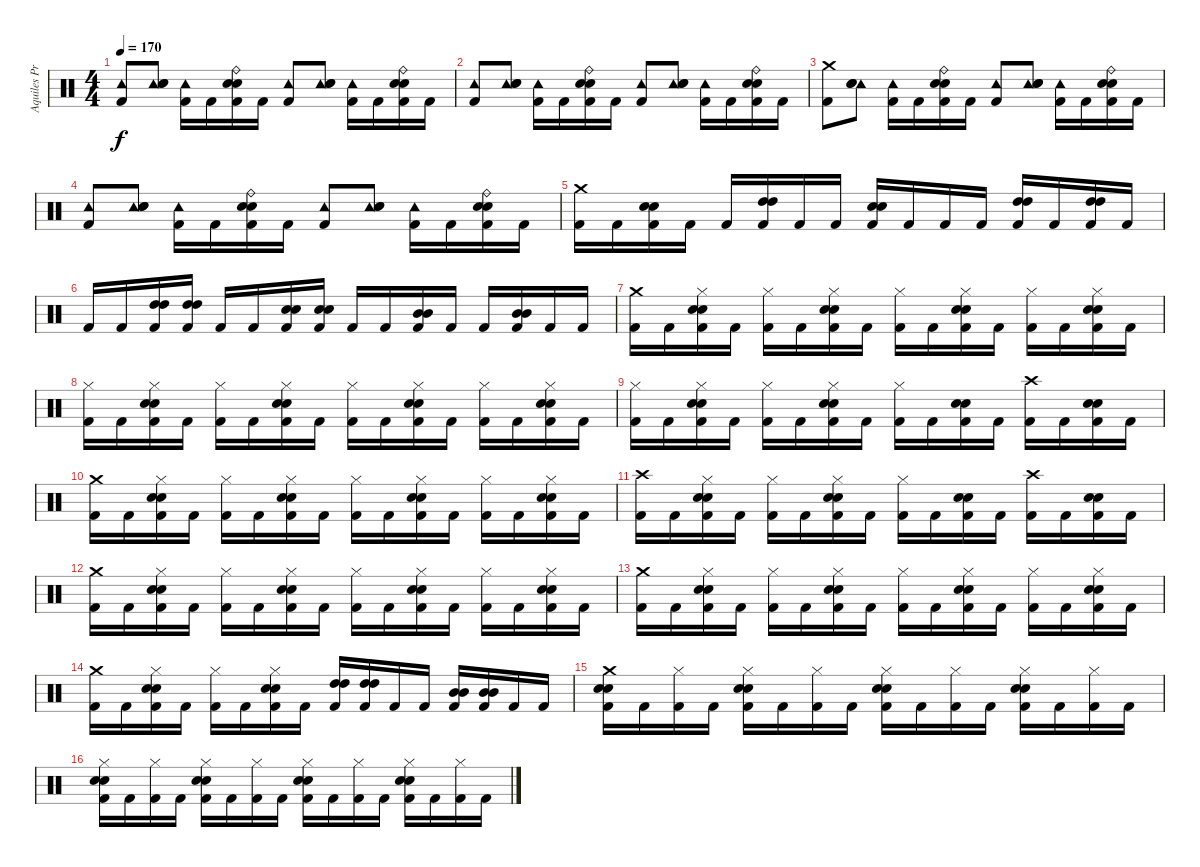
\track ("Aquiles Priester" "Aquiles Pr") {instrument percussion}
\staff {score}
\articulation defaults
\ts (4 4)
\tempo 170
\clef neutral
\ks c
("Tambourine (hit)" "Kick (hit) 2").8{dy f} ("Tambourine (hit)" "Electric Snare (hit)" "Snare (hit) 2").8 ("Tambourine (hit)" "Kick (hit) 2").16 "Kick (hit) 2".16 ("Ride (bell)" "Electric Snare (hit)" "Snare (hit) 2" "Kick (hit) 2").16 "Kick (hit) 2".16 ("Tambourine (hit)" "Kick (hit) 2").8 ("Tambourine (hit)" "Electric Snare (hit)" "Snare (hit) 2").8 ("Tambourine (hit)" "Kick (hit) 2").16 "Kick (hit) 2".16 ("Ride (bell)" "Electric Snare (hit)" "Snare (hit) 2" "Kick (hit) 2").16 "Kick (hit) 2".16 |
("Tambourine (hit)" "Kick (hit) 2").8 ("Tambourine (hit)" "Electric Snare (hit)" "Snare (hit) 2").8 ("Tambourine (hit)" "Kick (hit) 2").16 "Kick (hit) 2".16 ("Ride (bell)" "Electric Snare (hit)" "Snare (hit) 2" "Kick (hit) 2").16 "Kick (hit) 2".16 ("Tambourine (hit)" "Kick (hit) 2").8 ("Tambourine (hit)" "Electric Snare (hit)" "Snare (hit) 2").8 ("Tambourine (hit)" "Kick (hit) 2").16 "Kick (hit) 2".16 ("Ride (bell)" "Electric Snare (hit)" "Snare (hit) 2" "Kick (hit) 2").16 "Kick (hit) 2".16 |
("Crash medium (hit)" "Kick (hit) 2").8 ("Tambourine (hit)" "Electric Snare (hit)" "Snare (hit) 2").8 ("Tambourine (hit)" "Kick (hit) 2").16 "Kick (hit) 2".16 ("Ride (bell)" "Electric Snare (hit)" "Snare (hit) 2" "Kick (hit) 2").16 "Kick (hit) 2".16 ("Tambourine (hit)" "Kick (hit) 2").8 ("Tambourine (hit)" "Electric Snare (hit)" "Snare (hit) 2").8 ("Tambourine (hit)" "Kick (hit) 2").16 "Kick (hit) 2".16 ("Ride (bell)" "Electric Snare (hit)" "Snare (hit) 2" "Kick (hit) 2").16 "Kick (hit) 2".16 |
("Tambourine (hit)" "Kick (hit) 2").8 ("Tambourine (hit)" "Electric Snare (hit)" "Snare (hit) 2").8 ("Tambourine (hit)" "Kick (hit) 2").16 "Kick (hit) 2".16 ("Ride (bell)" "Electric Snare (hit)" "Snare (hit) 2" "Kick (hit) 2").16 "Kick (hit) 2".16 ("Tambourine (hit)" "Kick (hit) 2").8 ("Tambourine (hit)" "Electric Snare (hit)" "Snare (hit) 2").8 ("Tambourine (hit)" "Kick (hit) 2").16 "Kick (hit) 2".16 ("Ride (bell)" "Electric Snare (hit)" "Snare (hit) 2" "Kick (hit) 2").16 "Kick (hit) 2".16 |
("Crash medium (hit)" "Kick (hit) 2").16 "Kick (hit) 2".16 ("Electric Snare (hit)" "Snare (hit) 2" "Kick (hit) 2").16 "Kick (hit) 2".16 "Kick (hit) 2".16 ("High Tom (hit)" "High Tom (hit)" "Kick (hit) 2").16 "Kick (hit) 2".16 "Kick (hit) 2".16 ("Electric Snare (hit)" "Snare (hit) 2" "Kick (hit) 2").16 "Kick (hit) 2".16 "Kick (hit) 2".16 "Kick (hit) 2".16 ("High Tom (hit)" "High Tom (hit)" "Kick (hit) 2").16 "Kick (hit) 2".16 ("High Tom (hit)" "High Tom (hit)" "Kick (hit) 2").16 "Kick (hit) 2".16 |
"Kick (hit) 2".16 "Kick (hit) 2".16 ("High Tom (hit)" "High Tom (hit)" "Kick (hit) 2").16 ("High Tom (hit)" "High Tom (hit)" "Kick (hit) 2").16 "Kick (hit) 2".16 "Kick (hit) 2".16 ("Electric Snare (hit)" "Snare (hit) 2" "Kick (hit) 2").16 ("Electric Snare (hit)" "Snare (hit) 2" "Kick (hit) 2").16 "Kick (hit) 2".16 "Kick (hit) 2".16 ("Mid Tom (hit)" "Mid Tom (hit)" "Kick (hit) 2").16 "Kick (hit) 2".16 "Kick (hit) 2".16 ("Mid Tom (hit)" "Mid Tom (hit)" "Kick (hit) 2").16 "Kick (hit) 2".16 "Kick (hit) 2".16 |
("Crash medium (hit)" "Kick (hit) 2").16 "Kick (hit) 2".16 ("Hi-Hat (closed)" "Electric Snare (hit)" "Snare (hit) 2" "Kick (hit) 2").16 "Kick (hit) 2".16 ("Hi-Hat (closed)" "Kick (hit) 2").16 "Kick (hit) 2".16 ("Hi-Hat (closed)" "Electric Snare (hit)" "Snare (hit) 2" "Kick (hit) 2").16 "Kick (hit) 2".16 ("Hi-Hat (closed)" "Kick (hit) 2").16 "Kick (hit) 2".16 ("Hi-Hat (closed)" "Electric Snare (hit)" "Snare (hit) 2" "Kick (hit) 2").16 "Kick (hit) 2".16 ("Hi-Hat (closed)" "Kick (hit) 2").16 "Kick (hit) 2".16 ("Hi-Hat (closed)" "Electric Snare (hit)" "Snare (hit) 2" "Kick (hit) 2").16 "Kick (hit) 2".16 |
("Hi-Hat (closed)" "Kick (hit) 2").16 "Kick (hit) 2".16 ("Hi-Hat (closed)" "Electric Snare (hit)" "Snare (hit) 2" "Kick (hit) 2").16 "Kick (hit) 2".16 ("Hi-Hat (closed)" "Kick (hit) 2").16 "Kick (hit) 2".16 ("Hi-Hat (closed)" "Electric Snare (hit)" "Snare (hit) 2" "Kick (hit) 2").16 "Kick (hit) 2".16 ("Hi-Hat (closed)" "Kick (hit) 2").16 "Kick (hit) 2".16 ("Hi-Hat (closed)" "Electric Snare (hit)" "Snare (hit) 2" "Kick (hit) 2").16 "Kick (hit) 2".16 ("Hi-Hat (closed)" "Kick (hit) 2").16 "Kick (hit) 2".16 ("Hi-Hat (closed)" "Electric Snare (hit)" "Snare (hit) 2" "Kick (hit) 2").16 "Kick (hit) 2".16 |
("Hi-Hat (closed)" "Kick (hit) 2").16 "Kick (hit) 2".16 ("Hi-Hat (closed)" "Electric Snare (hit)" "Snare (hit) 2" "Kick (hit) 2").16 "Kick (hit) 2".16 ("Hi-Hat (closed)" "Kick (hit) 2").16 "Kick (hit) 2".16 ("Hi-Hat (closed)" "Electric Snare (hit)" "Snare (hit) 2" "Kick (hit) 2").16 "Kick (hit) 2".16 ("Hi-Hat (closed)" "Kick (hit) 2").16 "Kick (hit) 2".16 ("Electric Snare (hit)" "Snare (hit) 2" "Kick (hit) 2").16 "Kick (hit) 2".16 ("Crash high (hit)" "Kick (hit) 2").16 "Kick (hit) 2".16 ("Electric Snare (hit)" "Snare (hit) 2" "Kick (hit) 2").16 "Kick (hit) 2".16 |
("Crash medium (hit)" "Kick (hit) 2").16 "Kick (hit) 2".16 ("Hi-Hat (closed)" "Electric Snare (hit)" "Snare (hit) 2" "Kick (hit) 2").16 "Kick (hit) 2".16 ("Hi-Hat (closed)" "Kick (hit) 2").16 "Kick (hit) 2".16 ("Hi-Hat (closed)" "Electric Snare (hit)" "Snare (hit) 2" "Kick (hit) 2").16 "Kick (hit) 2".16 ("Hi-Hat (closed)" "Kick (hit) 2").16 "Kick (hit) 2".16 ("Hi-Hat (closed)" "Electric Snare (hit)" "Snare (hit) 2" "Kick (hit) 2").16 "Kick (hit) 2".16 ("Hi-Hat (closed)" "Kick (hit) 2").16 "Kick (hit) 2".16 ("Hi-Hat (closed)" "Electric Snare (hit)" "Snare (hit) 2" "Kick (hit) 2").16 "Kick (hit) 2".16 |
("Crash high (hit)" "Kick (hit) 2").16 "Kick (hit) 2".16 ("Hi-Hat (closed)" "Electric Snare (hit)" "Snare (hit) 2" "Kick (hit) 2").16 "Kick (hit) 2".16 ("Hi-Hat (closed)" "Kick (hit) 2").16 "Kick (hit) 2".16 ("Hi-Hat (closed)" "Electric Snare (hit)" "Snare (hit) 2" "Kick (hit) 2").16 "Kick (hit) 2".16 ("Hi-Hat (closed)" "Kick (hit) 2").16 "Kick (hit) 2".16 ("Electric Snare (hit)" "Snare (hit) 2" "Kick (hit) 2").16 "Kick (hit) 2".16 ("Crash high (hit)" "Kick (hit) 2").16 "Kick (hit) 2".16 ("Electric Snare (hit)" "Snare (hit) 2" "Kick (hit) 2").16 "Kick (hit) 2".16 |
("Crash medium (hit)" "Kick (hit) 2").16 "Kick (hit) 2".16 ("Hi-Hat (closed)" "Electric Snare (hit)" "Snare (hit) 2" "Kick (hit) 2").16 "Kick (hit) 2".16 ("Hi-Hat (closed)" "Kick (hit) 2").16 "Kick (hit) 2".16 ("Hi-Hat (closed)" "Electric Snare (hit)" "Snare (hit) 2" "Kick (hit) 2").16 "Kick (hit) 2".16 ("Hi-Hat (closed)" "Kick (hit) 2").16 "Kick (hit) 2".16 ("Hi-Hat (closed)" "Electric Snare (hit)" "Snare (hit) 2" "Kick (hit) 2").16 "Kick (hit) 2".16 ("Hi-Hat (closed)" "Kick (hit) 2").16 "Kick (hit) 2".16 ("Hi-Hat (closed)" "Electric Snare (hit)" "Snare (hit) 2" "Kick (hit) 2").16 "Kick (hit) 2".16 |
("Crash medium (hit)" "Kick (hit) 2").16 "Kick (hit) 2".16 ("Hi-Hat (closed)" "Electric Snare (hit)" "Snare (hit) 2" "Kick (hit) 2").16 "Kick (hit) 2".16 ("Hi-Hat (closed)" "Kick (hit) 2").16 "Kick (hit) 2".16 ("Hi-Hat (closed)" "Electric Snare (hit)" "Snare (hit) 2" "Kick (hit) 2").16 "Kick (hit) 2".16 ("Hi-Hat (closed)" "Kick (hit) 2").16 "Kick (hit) 2".16 ("Hi-Hat (closed)" "Electric Snare (hit)" "Snare (hit) 2" "Kick (hit) 2").16 "Kick (hit) 2".16 ("Hi-Hat (closed)" "Kick (hit) 2").16 "Kick (hit) 2".16 ("Hi-Hat (closed)" "Electric Snare (hit)" "Snare (hit) 2" "Kick (hit) 2").16 "Kick (hit) 2".16 |
("Crash medium (hit)" "Kick (hit) 2").16 "Kick (hit) 2".16 ("Hi-Hat (closed)" "Electric Snare (hit)" "Snare (hit) 2" "Kick (hit) 2").16 "Kick (hit) 2".16 ("Hi-Hat (closed)" "Kick (hit) 2").16 "Kick (hit) 2".16 ("Hi-Hat (closed)" "Electric Snare (hit)" "Snare (hit) 2" "Kick (hit) 2").16 "Kick (hit) 2".16 ("High Tom (hit)" "High Tom (hit)" "Kick (hit) 2").16 ("High Tom (hit)" "High Tom (hit)" "Kick (hit) 2").16 "Kick (hit) 2".16 "Kick (hit) 2".16 ("Mid Tom (hit)" "Mid Tom (hit)" "Kick (hit) 2").16 ("Mid Tom (hit)" "Mid Tom (hit)" "Kick (hit) 2").16 "Kick (hit) 2".16 "Kick (hit) 2".16 |
("Crash medium (hit)" "Electric Snare (hit)" "Snare (hit) 2" "Kick (hit) 2").16 "Kick (hit) 2".16 ("Hi-Hat (closed)" "Kick (hit) 2").16 "Kick (hit) 2".16 ("Hi-Hat (closed)" "Electric Snare (hit)" "Snare (hit) 2" "Kick (hit) 2").16 "Kick (hit) 2".16 ("Hi-Hat (closed)" "Kick (hit) 2").16 "Kick (hit) 2".16 ("Hi-Hat (closed)" "Electric Snare (hit)" "Snare (hit) 2" "Kick (hit) 2").16 "Kick (hit) 2".16 ("Hi-Hat (closed)" "Kick (hit) 2").16 "Kick (hit) 2".16 ("Hi-Hat (closed)" "Electric Snare (hit)" "Snare (hit) 2" "Kick (hit) 2").16 "Kick (hit) 2".16 ("Hi-Hat (closed)" "Kick (hit) 2").16 "Kick (hit) 2".16 |
("Hi-Hat (closed)" "Electric Snare (hit)" "Snare (hit) 2" "Kick (hit) 2").16 "Kick (hit) 2".16 ("Hi-Hat (closed)" "Kick (hit) 2").16 "Kick (hit) 2".16 ("Hi-Hat (closed)" "Electric Snare (hit)" "Snare (hit) 2" "Kick (hit) 2").16 "Kick (hit) 2".16 ("Hi-Hat (closed)" "Kick (hit) 2").16 "Kick (hit) 2".16 ("Hi-Hat (closed)" "Electric Snare (hit)" "Snare (hit) 2" "Kick (hit) 2").16 "Kick (hit) 2".16 ("Hi-Hat (closed)" "Kick (hit) 2").16 "Kick (hit) 2".16 ("Hi-Hat (closed)" "Electric Snare (hit)" "Snare (hit) 2" "Kick (hit) 2").16 "Kick (hit) 2".16 ("Hi-Hat (closed)" "Kick (hit) 2").16 "Kick (hit) 2".16
